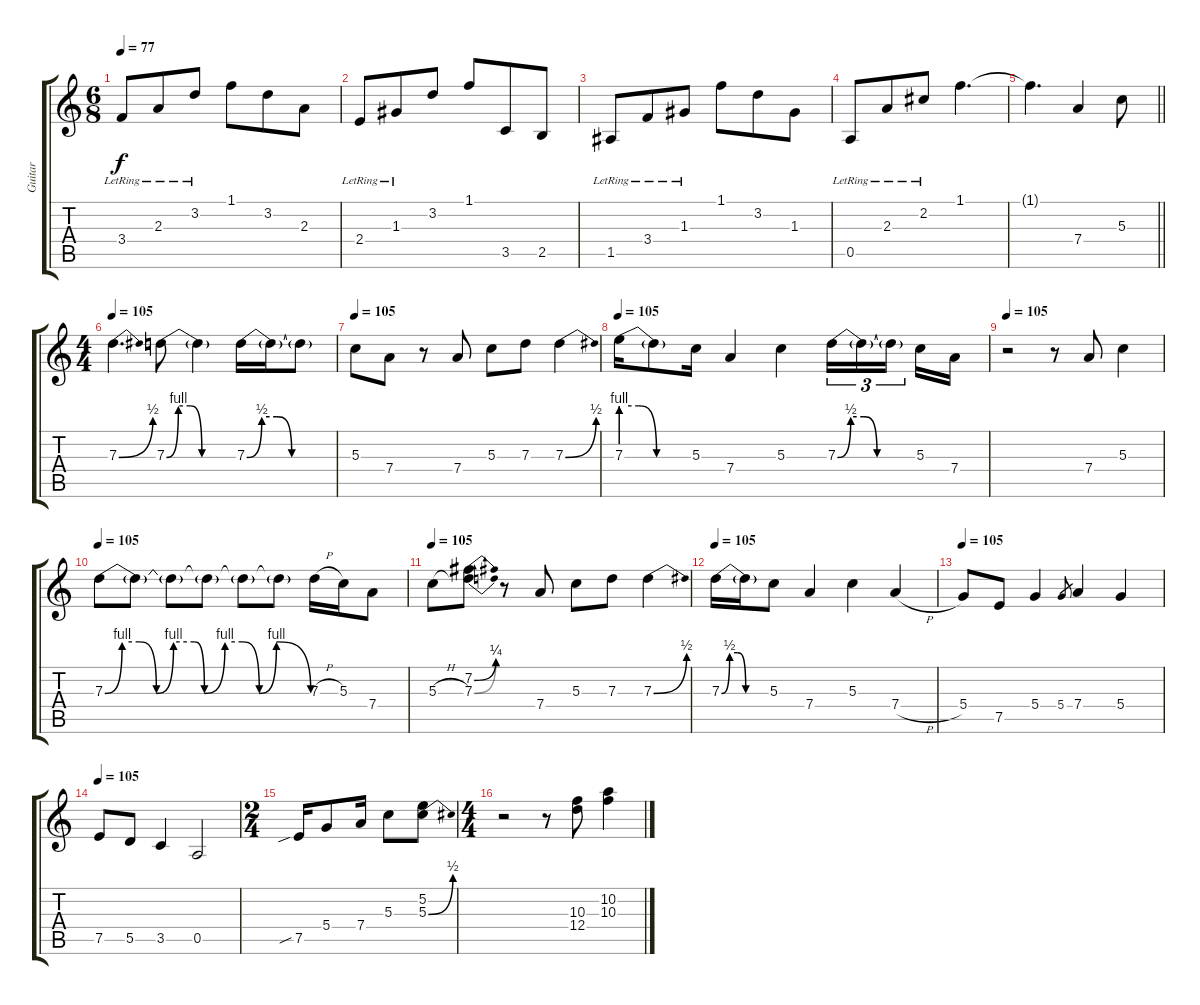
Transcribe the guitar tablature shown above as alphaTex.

\track ("Guitar" "Guitar") {instrument acousticguitarsteel}
\staff {score tabs}
\tuning (E4 B3 G3 D3 A2 E2) {hide}
\ts (6 8)
\tempo 77
\clef g2
\ks c
3.4{lr}.8{dy f} 2.3{lr}.8 3.2{lr}.8 1.1.8 3.2.8 2.3.8 |
2.4{lr}.8 1.3{lr}.8 3.2.8 1.1.8 3.5.8 2.5.8 |
1.5{lr}.8 3.4{lr}.8 1.3{lr}.8 1.1.8 3.2.8 1.3.8 |
0.5{lr}.8 2.3{lr}.8 2.2{lr}.8 1.1.4{d} |
\barLineRight lightlight
1.1{t}.4{d} 7.4.4 5.3.8 |
\ts (4 4)
\tempo 105
7.3{be (bend 0 0 60 2)}.4{d} 7.3{be (custom 0 0 10 4 20 4 30 0 60 0)}.8 7.3{t}.4 7.3{be (custom 0 0 10 2 20 2 30 0 60 0)}.16 7.3{t}.16 7.3{t}.8 |
\tempo 105
5.3.8 7.4.8 r.8 7.4.8 5.3.8 7.3.8 7.3{be (bend 0 0 60 2)}.4 |
\tempo 105
7.3{be (custom 0 4 15 4 30 0 60 0)}.16 7.3{t}.8 5.3.16 7.4.4 5.3.4 7.3{be (custom 0 0 10 2 20 2 30 0 60 0)}.16{tu (3 2)} 7.3{t}.16{tu (3 2)} 7.3{t}.16{tu (3 2) beam splitsecondary} 5.3.16 7.4.16 |
\tempo 105
r.2 r.8 7.4.8 5.3.4 |
\tempo 105
7.3{be (custom 0 0 5 4 10 4 15 0 20 4 26 4 29 0 35 4 40 4 45 0 50 4 60 0)}.8 7.3{t}.8 7.3{t}.8 7.3{t}.8 7.3{t}.8 7.3{t}.8 7.3{h}.16 5.3.16 7.4.8 |
\tempo 105
5.3{h}.8 (7.2{be (bend 0 0 60 1)} 7.3{be (bend 0 0 60 1)}).8 r.8 7.4.8 5.3.8 7.3.8 7.3{be (bend 0 0 60 2)}.4 |
\tempo 105
7.3{be (custom 0 0 10 2 20 2 30 0 60 0)}.16 7.3{t}.16 5.3.8 7.4.4 5.3.4 7.4{h}.4 |
\tempo 105
5.4.8 7.5.8 5.4.4 5.4.8{gr} 7.4.4 5.4.4 |
\tempo 105
7.5.8 5.5.8 3.5.4 0.5.2 |
\ts (2 4)
7.5{sib}.16 5.4.8 7.4.16 5.3.8 (5.2 5.3{be (bend 0 0 60 2)}).8 |
\ts (4 4)
r.2 r.8 (10.3 12.4).8 (10.2 10.3).4
